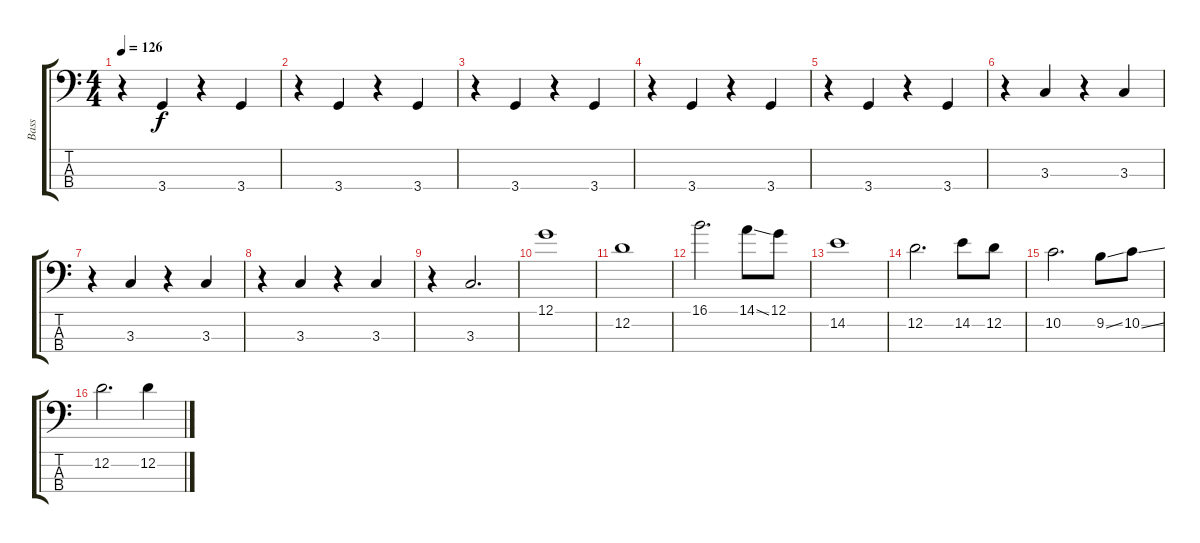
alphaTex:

\track ("Bass" "Bass") {instrument electricbassfinger}
\staff {score tabs}
\tuning (G2 D2 A1 E1) {hide}
\ts (4 4)
\tempo 126
\clef f4
\ks c
r.4{dy f} 3.4.4 r.4 3.4.4 |
r.4 3.4.4 r.4 3.4.4 |
r.4 3.4.4 r.4 3.4.4 |
r.4 3.4.4 r.4 3.4.4 |
r.4 3.4.4 r.4 3.4.4 |
r.4 3.3.4 r.4 3.3.4 |
r.4 3.3.4 r.4 3.3.4 |
r.4 3.3.4 r.4 3.3.4 |
r.4 3.3.2{d} |
12.1.1 |
12.2.1 |
16.1.2{d} 14.1{ss}.8 12.1.8 |
14.2.1 |
12.2.2{d} 14.2.8 12.2.8 |
10.2.2{d} 9.2{ss}.8 10.2{ss}.8 |
12.2.2{d} 12.2.4
